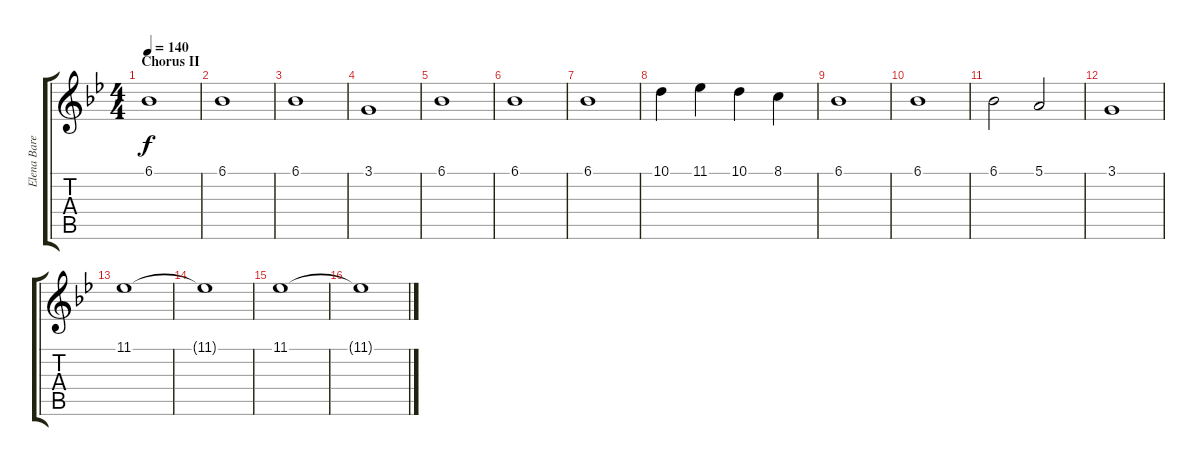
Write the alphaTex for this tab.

\track ("Elena Barere - 1st Violin" "Elena Bare") {instrument stringensemble1}
\staff {score tabs}
\tuning (E4 B3 G3 D3 A2 E2) {hide}
\ts (4 4)
\section ("" "Chorus II")
\tempo 140
\clef g2
\ks bb
6.1.1{dy f} |
6.1.1 |
6.1.1 |
3.1.1 |
6.1.1 |
6.1.1 |
6.1.1 |
10.1.4 11.1.4 10.1.4 8.1.4 |
6.1.1 |
6.1.1 |
6.1.2 5.1.2 |
3.1.1 |
11.1.1 |
11.1{t}.1 |
11.1.1 |
11.1{t}.1
